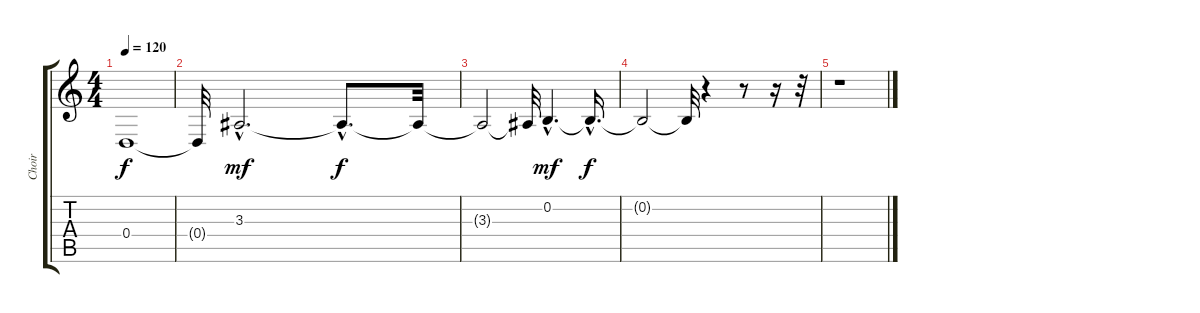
\track ("Choir" "Choir") {instrument choiraahs}
\staff {score tabs}
\tuning (E4 B3 G3 D3 A2 E2) {hide}
\ts (4 4)
\tempo 120
\clef g2
\ks c
0.4{t}.1{dy f} |
0.4{t}.32 3.3{hac}.2{d dy mf} 3.3{hac t}.8{d dy f} 3.3{t}.32 |
3.3{t}.2 3.3{t}.32 0.2{hac}.4{d dy mf} 0.2{hac t}.16{d dy f} |
0.2{t}.2 0.2{t}.32 r.4 r.8 r.16 r.32 |
r.1
